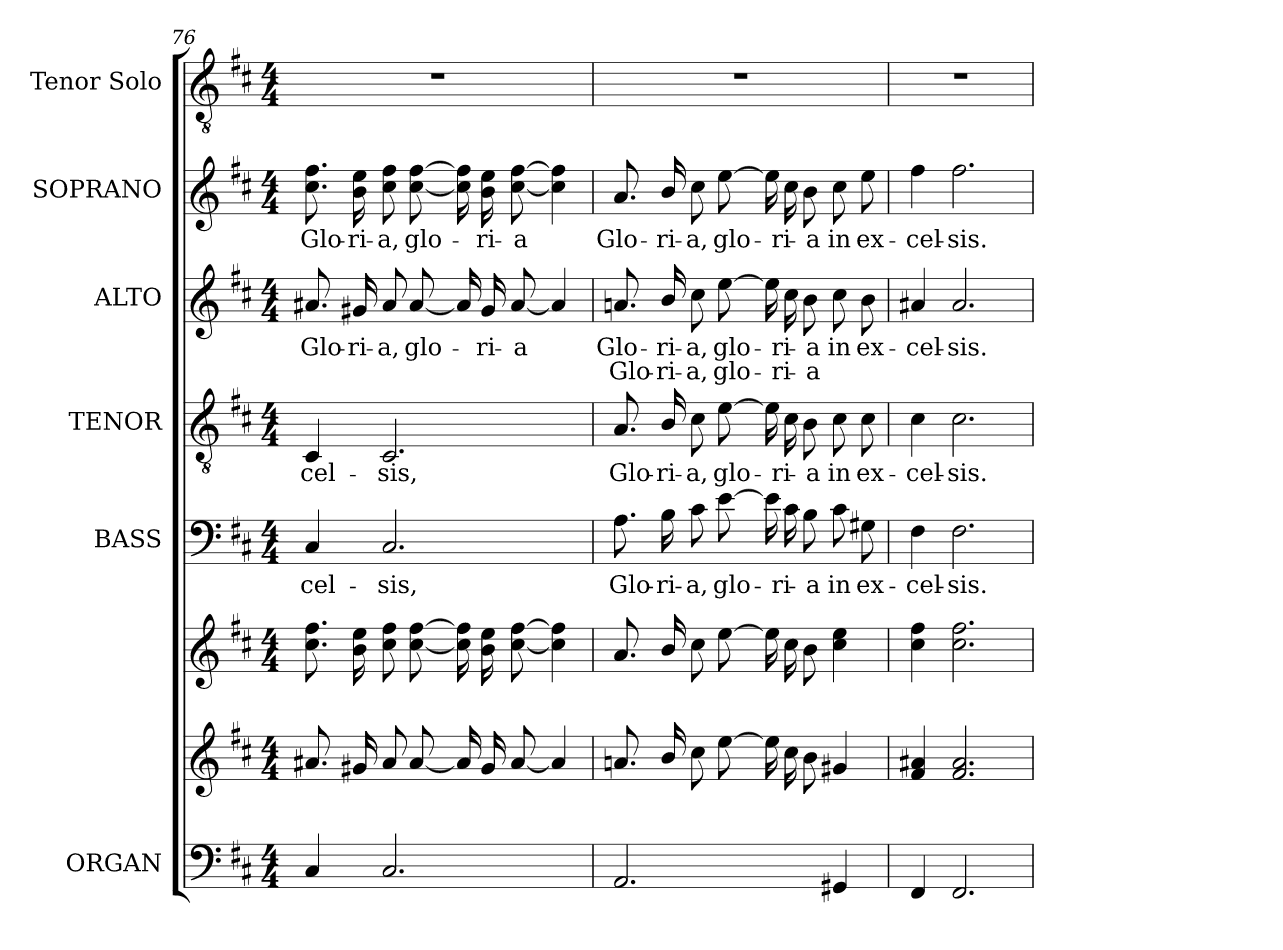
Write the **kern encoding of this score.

**kern	**kern	**kern	**kern	**text	**kern	**text	**kern	**text	**text	**kern	**text	**kern
*part6	*part6	*part6	*part5	*part5	*part4	*part4	*part3	*part3	*part3	*part2	*part2	*part1
*staff8	*staff7	*staff6	*staff5	*staff5	*staff4	*staff4	*staff3	*staff3	*staff3	*staff2	*staff2	*staff1
*I"ORGAN	*	*	*I"BASS	*	*I"TENOR	*	*I"ALTO	*	*	*I"SOPRANO	*	*I"Tenor Solo
*	*	*	*I'B.	*	*I'T.	*	*I'A.	*	*	*I'S.	*	*I'T. Solo
*clefF4	*clefG2	*clefG2	*clefF4	*	*clefGv2	*	*clefG2	*	*	*clefG2	*	*clefGv2
*	*	*	*	*	*ITrd7c12	*	*	*	*	*	*	*ITrd7c12
*k[f#c#]	*k[f#c#]	*k[f#c#]	*k[f#c#]	*	*k[f#c#]	*	*k[f#c#]	*	*	*k[f#c#]	*	*k[f#c#]
*D:	*D:	*D:	*D:	*	*D:	*	*D:	*	*	*D:	*	*D:
*M4/4	*M4/4	*M4/4	*M4/4	*	*M4/4	*	*M4/4	*	*	*M4/4	*	*M4/4
=76	=76	=76	=76	=76	=76	=76	=76	=76	=76	=76	=76	=76
!	!	!	!	!LO:LY:b:color=#000000	!	!	!	!	!	!	!	!
!	!	!	!	!	!	!LO:LY:b:color=#000000	!	!	!	!	!	!
!	!	!	!	!	!	!	!	!LO:LY:b:color=#000000	!	!	!	!
!	!	!	!	!	!	!	!	!	!	!	!LO:LY:b:color=#000000	!
4C#i/	8.a#Xi/	8.cc#i\ 8.ff#i	4C#i/	-cel-	4CC#i/	-cel-	8.a#Xi/	Glo-	.	8.cc#i\ 8.ff#i	Glo-	1r
!	!	!	!	!	!	!	!	!LO:LY:b:color=#000000	!	!	!	!
!	!	!	!	!	!	!	!	!	!	!	!LO:LY:b:color=#000000	!
.	16g#Xi/	16bi\ 16eei	.	.	.	.	16g#Xi/	-ri-	.	16bi\ 16eei	-ri-	.
!	!	!	!	!LO:LY:b:color=#000000	!	!	!	!	!	!	!	!
!	!	!	!	!	!	!LO:LY:b:color=#000000	!	!	!	!	!	!
!	!	!	!	!	!	!	!	!LO:LY:b:color=#000000	!	!	!	!
!	!	!	!	!	!	!	!	!	!	!	!LO:LY:b:color=#000000	!
2.C#i/	8a#i/	8cc#i\ 8ff#i	2.C#i/	-sis,	2.CC#i/	-sis,	8a#i/	-a,	.	8cc#i\ 8ff#i	-a,	.
!	!	!	!	!	!	!	!	!LO:LY:b:color=#000000	!	!	!	!
!	!	!	!	!	!	!	!	!	!	!	!LO:LY:b:color=#000000	!
.	[8a#i/	[8cc#i\ [8ff#i	.	.	.	.	[8a#i/	glo-	.	[8cc#i\ [8ff#i	glo-	.
.	16a#i/]	16cc#i\] 16ff#i]	.	.	.	.	16a#i/]	.	.	16cc#i\] 16ff#i]	.	.
!	!	!	!	!	!	!	!	!LO:LY:b:color=#000000	!	!	!	!
!	!	!	!	!	!	!	!	!	!	!	!LO:LY:b:color=#000000	!
.	16g#i/	16bi\ 16eei	.	.	.	.	16g#i/	-ri-	.	16bi\ 16eei	-ri-	.
!	!	!	!	!	!	!	!	!LO:LY:b:color=#000000	!	!	!	!
!	!	!	!	!	!	!	!	!	!	!	!LO:LY:b:color=#000000	!
.	[8a#i/	[8cc#i\ [8ff#i	.	.	.	.	[8a#i/	-a	.	[8cc#i\ [8ff#i	-a	.
.	4a#i/]	4cc#i\] 4ff#i]	.	.	.	.	4a#i/]	.	.	4cc#i\] 4ff#i]	.	.
=77	=77	=77	=77	=77	=77	=77	=77	=77	=77	=77	=77	=77
!	!	!	!	!LO:LY:b:color=#000000	!	!	!	!	!	!	!	!
!	!	!	!	!	!	!LO:LY:b:color=#000000	!	!	!	!	!	!
!	!	!	!	!	!	!	!	!LO:LY:b:color=#000000	!LO:LY:b:color=#000000	!	!	!
!	!	!	!	!	!	!	!	!	!	!	!LO:LY:b:color=#000000	!
2.AAi/	8.ani/	8.ai/	8.Ai\	Glo-	8.AAi/	Glo-	8.ani/	Glo-	-Glo-	8.ai/	Glo-	1r
!	!	!	!	!LO:LY:b:color=#000000	!	!	!	!	!	!	!	!
!	!	!	!	!	!	!LO:LY:b:color=#000000	!	!	!	!	!	!
!	!	!	!	!	!	!	!	!LO:LY:b:color=#000000	!LO:LY:b:color=#000000	!	!	!
!	!	!	!	!	!	!	!	!	!	!	!LO:LY:b:color=#000000	!
.	16bi/	16bi/	16Bi\	-ri-	16BBi/	-ri-	16bi/	-ri-	-ri-	16bi/	-ri-	.
!	!	!	!	!LO:LY:b:color=#000000	!	!	!	!	!	!	!	!
!	!	!	!	!	!	!LO:LY:b:color=#000000	!	!	!	!	!	!
!	!	!	!	!	!	!	!	!LO:LY:b:color=#000000	!LO:LY:b:color=#000000	!	!	!
!	!	!	!	!	!	!	!	!	!	!	!LO:LY:b:color=#000000	!
.	8cc#i\	8cc#i\	8c#i\	-a,	8C#i\	-a,	8cc#i\	-a,	a,	8cc#i\	-a,	.
!	!	!	!	!LO:LY:b:color=#000000	!	!	!	!	!	!	!	!
!	!	!	!	!	!	!LO:LY:b:color=#000000	!	!	!	!	!	!
!	!	!	!	!	!	!	!	!LO:LY:b:color=#000000	!LO:LY:b:color=#000000	!	!	!
!	!	!	!	!	!	!	!	!	!	!	!LO:LY:b:color=#000000	!
.	[8eei\	[8eei\	[8ei\	glo-	[8Ei\	glo-	[8eei\	glo-	-glo-	[8eei\	glo-	.
.	16eei\]	16eei\]	16ei\]	.	16Ei\]	.	16eei\]	.	.	16eei\]	.	.
!	!	!	!	!LO:LY:b:color=#000000	!	!	!	!	!	!	!	!
!	!	!	!	!	!	!LO:LY:b:color=#000000	!	!	!	!	!	!
!	!	!	!	!	!	!	!	!LO:LY:b:color=#000000	!LO:LY:b:color=#000000	!	!	!
!	!	!	!	!	!	!	!	!	!	!	!LO:LY:b:color=#000000	!
.	16cc#i\	16cc#i\	16c#i\	-ri-	16C#i\	-ri-	16cc#i\	-ri-	-ri-	16cc#i\	-ri-	.
!	!	!	!	!LO:LY:b:color=#000000	!	!	!	!	!	!	!	!
!	!	!	!	!	!	!LO:LY:b:color=#000000	!	!	!	!	!	!
!	!	!	!	!	!	!	!	!LO:LY:b:color=#000000	!LO:LY:b:color=#000000	!	!	!
!	!	!	!	!	!	!	!	!	!	!	!LO:LY:b:color=#000000	!
.	8bi\	8bi\	8Bi\	-a	8BBi\	-a	8bi\	-a	a	8bi\	-a	.
!	!	!	!	!LO:LY:b:color=#000000	!	!	!	!	!	!	!	!
!	!	!	!	!	!	!LO:LY:b:color=#000000	!	!	!	!	!	!
!	!	!	!	!	!	!	!	!LO:LY:b:color=#000000	!	!	!	!
!	!	!	!	!	!	!	!	!	!	!	!LO:LY:b:color=#000000	!
4GG#Xi/	4g#Xi/	4cc#i\ 4eei	8c#i\	in	8C#i\	in	8cc#i\	in	.	8cc#i\	in	.
!	!	!	!	!LO:LY:b:color=#000000	!	!	!	!	!	!	!	!
!	!	!	!	!	!	!LO:LY:b:color=#000000	!	!	!	!	!	!
!	!	!	!	!	!	!	!	!LO:LY:b:color=#000000	!	!	!	!
!	!	!	!	!	!	!	!	!	!	!	!LO:LY:b:color=#000000	!
.	.	.	8G#Xi\	ex-	8C#i\	ex-	8bi\	ex-	.	8eei\	ex-	.
=78	=78	=78	=78	=78	=78	=78	=78	=78	=78	=78	=78	=78
!	!	!	!	!LO:LY:b:color=#000000	!	!	!	!	!	!	!	!
!	!	!	!	!	!	!LO:LY:b:color=#000000	!	!	!	!	!	!
!	!	!	!	!	!	!	!	!LO:LY:b:color=#000000	!	!	!	!
!	!	!	!	!	!	!	!	!	!	!	!LO:LY:b:color=#000000	!
4FF#i/	4f#i/ 4a#Xi	4cc#i\ 4ff#i	4F#i\	-cel-	4C#i\	-cel-	4a#Xi/	-cel-	.	4ff#i\	-cel-	1r
!	!	!	!	!LO:LY:b:color=#000000	!	!	!	!	!	!	!	!
!	!	!	!	!	!	!LO:LY:b:color=#000000	!	!	!	!	!	!
!	!	!	!	!	!	!	!	!LO:LY:b:color=#000000	!	!	!	!
!	!	!	!	!	!	!	!	!	!	!	!LO:LY:b:color=#000000	!
2.FF#i/	2.f#i/ 2.a#i	2.cc#i\ 2.ff#i	2.F#i\	-sis.	2.C#i\	-sis.	2.a#i/	-sis.	.	2.ff#i\	-sis.	.
=	=	=	=	=	=	=	=	=	=	=	=	=
*-	*-	*-	*-	*-	*-	*-	*-	*-	*-	*-	*-	*-
